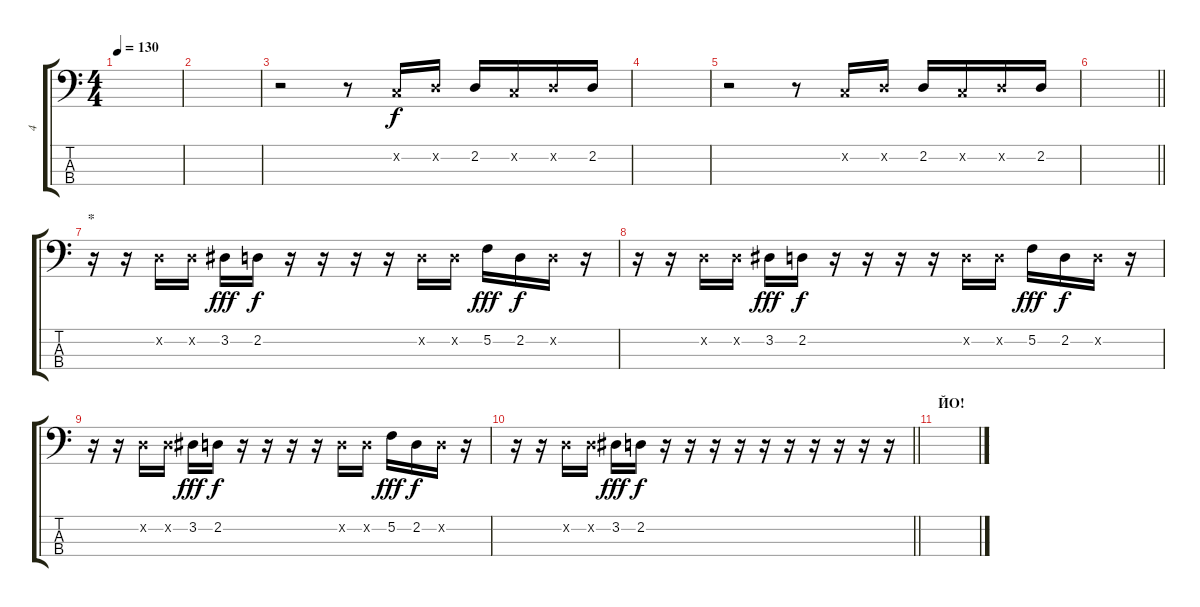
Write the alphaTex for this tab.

\track ("4" "4") {instrument slapbass1}
\staff {score tabs}
\tuning (F2 C2 G1 C1) {hide}
\ts (4 4)
\tempo 130
\clef f4
\ks c
|
|
r.2 r.8 0.2{x}.16 2.2{x}.16 2.2.16 0.2{x}.16 2.2{x}.16 2.2.16 |
|
r.2 r.8 0.2{x}.16 2.2{x}.16 2.2.16 0.2{x}.16 2.2{x}.16 2.2.16 |
\barLineRight lightlight
|
\section ("" "*")
r.16 r.16 2.2{x}.16{dy f} 2.2{x}.16 3.2.16{dy fff} 2.2.16{dy f} r.16 r.16 r.16 r.16 2.2{x}.16 2.2{x}.16 5.2.16{dy fff} 2.2.16{dy f} 2.2{x}.16 r.16 |
r.16 r.16 2.2{x}.16 2.2{x}.16 3.2.16{dy fff} 2.2.16{dy f} r.16 r.16 r.16 r.16 2.2{x}.16 2.2{x}.16 5.2.16{dy fff} 2.2.16{dy f} 2.2{x}.16 r.16 |
r.16 r.16 2.2{x}.16 2.2{x}.16 3.2.16{dy fff} 2.2.16{dy f} r.16 r.16 r.16 r.16 2.2{x}.16 2.2{x}.16 5.2.16{dy fff} 2.2.16{dy f} 2.2{x}.16 r.16 |
\barLineRight lightlight
r.16 r.16 2.2{x}.16 2.2{x}.16 3.2.16{dy fff} 2.2.16{dy f} r.16 r.16 r.16 r.16 r.16 r.16 r.16 r.16 r.16 r.16 |
\section ("" "ЙО!")
